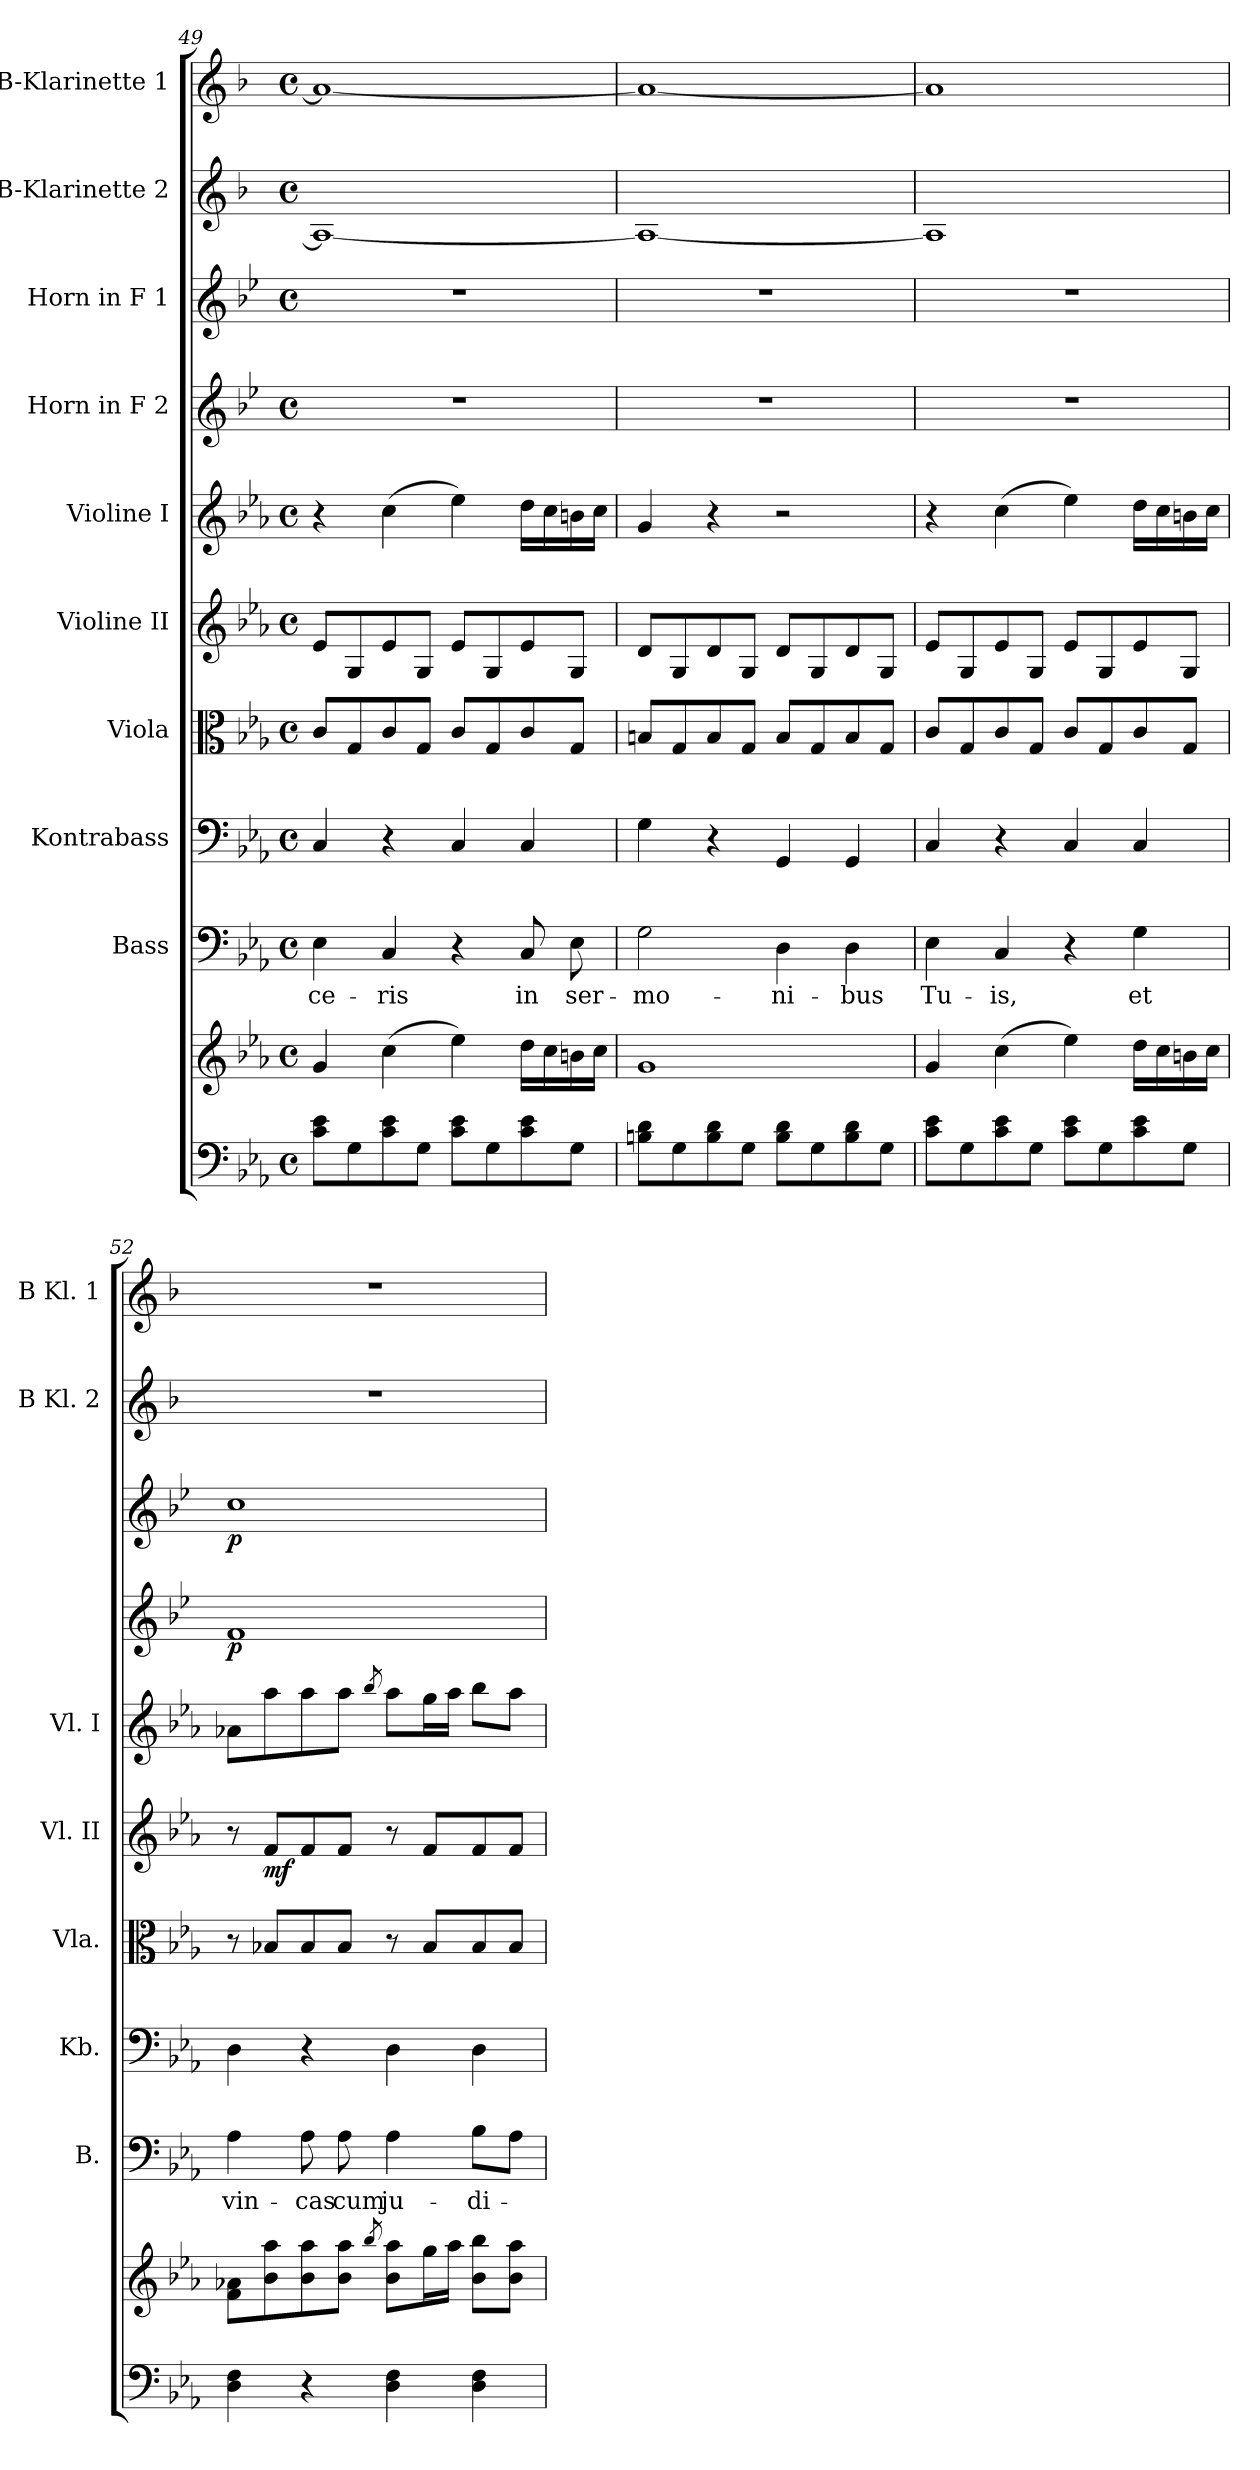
**kern	**kern	**kern	**text	**kern	**kern	**kern	**dynam	**kern	**kern	**dynam	**kern	**dynam	**kern	**kern
*part10	*part10	*part9	*part9	*part8	*part7	*part6	*part6	*part5	*part4	*part4	*part3	*part3	*part2	*part1
*staff11	*staff10	*staff9	*staff9	*staff8	*staff7	*staff6	*staff6	*staff5	*staff4	*staff4	*staff3	*staff3	*staff2	*staff1
*	*	*I"Bass	*	*I"Kontrabass	*I"Viola	*I"Violine II	*	*I"Violine I	*I"Horn in F 2	*	*I"Horn in F 1	*	*I"B-Klarinette 2	*I"B-Klarinette 1
*	*	*I'B.	*	*I'Kb.	*I'Vla.	*I'Vl. II	*	*I'Vl. I	*	*	*	*	*I'B Kl. 2	*I'B Kl. 1
*clefF4	*clefG2	*clefF4	*	*clefF4	*clefC3	*clefG2	*	*clefG2	*clefG2	*	*clefG2	*	*clefG2	*clefG2
*	*	*	*	*ITrd7c12	*	*	*	*	*ITrd4c7	*	*ITrd4c7	*	*ITrd1c2	*ITrd1c2
*k[b-e-a-]	*k[b-e-a-]	*k[b-e-a-]	*	*k[b-e-a-]	*k[b-e-a-]	*k[b-e-a-]	*	*k[b-e-a-]	*k[b-e-a-]	*	*k[b-e-a-]	*	*k[b-e-a-]	*k[b-e-a-]
*E-:	*E-:	*E-:	*	*E-:	*E-:	*E-:	*	*E-:	*E-:	*	*E-:	*	*E-:	*E-:
*M4/4	*M4/4	*M4/4	*	*M4/4	*M4/4	*M4/4	*	*M4/4	*M4/4	*	*M4/4	*	*M4/4	*M4/4
*met(c)	*met(c)	*met(c)	*	*met(c)	*met(c)	*met(c)	*	*met(c)	*met(c)	*	*met(c)	*	*met(c)	*met(c)
=49	=49	=49	=49	=49	=49	=49	=49	=49	=49	=49	=49	=49	=49	=49
!	!	!	!LO:LY:b	!	!	!	!	!	!	!	!	!	!	!
8c\ 8e-\L	4g/	4E-\	-ce-	4CC/	8c/L	8e-/L	.	4r	1r	.	1r	.	1G_	1g_
8G\	.	.	.	.	8G/	8G/	.	.	.	.	.	.	.	.
!	!	!	!LO:LY:b	!	!	!	!	!	!	!	!	!	!	!
8c\ 8e-\	(>4cc\	4C/	-ris	4r	8c/	8e-/	.	(>4cc\	.	.	.	.	.	.
8G\J	.	.	.	.	8G/J	8G/J	.	.	.	.	.	.	.	.
8c\ 8e-\L	4ee-\)	4r	.	4CC/	8c/L	8e-/L	.	4ee-\)	.	.	.	.	.	.
8G\	.	.	.	.	8G/	8G/	.	.	.	.	.	.	.	.
!	!	!	!LO:LY:b	!	!	!	!	!	!	!	!	!	!	!
8c\ 8e-\	16dd\LL	8C/	in	4CC/	8c/	8e-/	.	16dd\LL	.	.	.	.	.	.
.	16cc\	.	.	.	.	.	.	16cc\	.	.	.	.	.	.
!	!	!	!LO:LY:b	!	!	!	!	!	!	!	!	!	!	!
8G\J	16bn\	8E-\	ser-	.	8G/J	8G/J	.	16bn\	.	.	.	.	.	.
.	16cc\JJ	.	.	.	.	.	.	16cc\JJ	.	.	.	.	.	.
=50	=50	=50	=50	=50	=50	=50	=50	=50	=50	=50	=50	=50	=50	=50
!	!	!	!LO:LY:b	!	!	!	!	!	!	!	!	!	!	!
8Bn\ 8d\L	1g	2G\	-mo-	4GG\	8Bn/L	8d/L	.	4g/	1r	.	1r	.	1G_	1g_
8G\	.	.	.	.	8G/	8G/	.	.	.	.	.	.	.	.
8B\ 8d\	.	.	.	4r	8B/	8d/	.	4r	.	.	.	.	.	.
8G\J	.	.	.	.	8G/J	8G/J	.	.	.	.	.	.	.	.
!	!	!	!LO:LY:b	!	!	!	!	!	!	!	!	!	!	!
8B\ 8d\L	.	4D\	-ni-	4GGG/	8B/L	8d/L	.	2r	.	.	.	.	.	.
8G\	.	.	.	.	8G/	8G/	.	.	.	.	.	.	.	.
!	!	!	!LO:LY:b	!	!	!	!	!	!	!	!	!	!	!
8B\ 8d\	.	4D\	-bus	4GGG/	8B/	8d/	.	.	.	.	.	.	.	.
8G\J	.	.	.	.	8G/J	8G/J	.	.	.	.	.	.	.	.
=51	=51	=51	=51	=51	=51	=51	=51	=51	=51	=51	=51	=51	=51	=51
!	!	!	!LO:LY:b	!	!	!	!	!	!	!	!	!	!	!
8c\ 8e-\L	4g/	4E-\	Tu-	4CC/	8c/L	8e-/L	.	4r	1r	.	1r	.	1G]	1g]
8G\	.	.	.	.	8G/	8G/	.	.	.	.	.	.	.	.
!	!	!	!LO:LY:b	!	!	!	!	!	!	!	!	!	!	!
8c\ 8e-\	(>4cc\	4C/	-is,	4r	8c/	8e-/	.	(>4cc\	.	.	.	.	.	.
8G\J	.	.	.	.	8G/J	8G/J	.	.	.	.	.	.	.	.
8c\ 8e-\L	4ee-\)	4r	.	4CC/	8c/L	8e-/L	.	4ee-\)	.	.	.	.	.	.
8G\	.	.	.	.	8G/	8G/	.	.	.	.	.	.	.	.
!	!	!	!LO:LY:b	!	!	!	!	!	!	!	!	!	!	!
8c\ 8e-\	16dd\LL	4G\	et	4CC/	8c/	8e-/	.	16dd\LL	.	.	.	.	.	.
.	16cc\	.	.	.	.	.	.	16cc\	.	.	.	.	.	.
8G\J	16bn\	.	.	.	8G/J	8G/J	.	16bn\	.	.	.	.	.	.
.	16cc\JJ	.	.	.	.	.	.	16cc\JJ	.	.	.	.	.	.
!!LO:PB:g=z
=52	=52	=52	=52	=52	=52	=52	=52	=52	=52	=52	=52	=52	=52	=52
!	!	!	!LO:LY:b	!	!	!	!	!	!	!LO:DY:b	!	!LO:DY:b	!	!
4D\ 4F\	8f\ 8a-X\L	4A-\	vin-	4DD\	8r	8r	.	8a-X\L	1B-	p	1f	p	1r	1r
!	!	!	!	!	!	!	!LO:DY:b	!	!	!	!	!	!	!
.	8b-\ 8aa-\	.	.	.	8B-X/L	8f/L	mf	8aa-\	.	.	.	.	.	.
!	!	!	!LO:LY:b	!	!	!	!	!	!	!	!	!	!	!
4r	8b-\ 8aa-\	8A-\	-cas	4r	8B-/	8f/	.	8aa-\	.	.	.	.	.	.
!	!	!	!LO:LY:b	!	!	!	!	!	!	!	!	!	!	!
.	8b-\ 8aa-\J	8A-\	cum	.	8B-/J	8f/J	.	8aa-\J	.	.	.	.	.	.
.	8qbb-/	.	.	.	.	.	.	8qbb-/	.	.	.	.	.	.
!	!	!	!LO:LY:b	!	!	!	!	!	!	!	!	!	!	!
4D\ 4F\	8b-\ 8aa-\L	4A-\	ju-	4DD\	8r	8r	.	8aa-\L	.	.	.	.	.	.
.	16gg\L	.	.	.	8B-/L	8f/L	.	16gg\L	.	.	.	.	.	.
.	16aa-\JJ	.	.	.	.	.	.	16aa-\JJ	.	.	.	.	.	.
!	!	!	!LO:LY:b	!	!	!	!	!	!	!	!	!	!	!
4D\ 4F\	8b-\ 8bb-\L	8B-\L	-di-	4DD\	8B-/	8f/	.	8bb-\L	.	.	.	.	.	.
.	8b-\ 8aa-\J	8A-\J	.	.	8B-/J	8f/J	.	8aa-\J	.	.	.	.	.	.
=	=	=	=	=	=	=	=	=	=	=	=	=	=	=
*-	*-	*-	*-	*-	*-	*-	*-	*-	*-	*-	*-	*-	*-	*-
